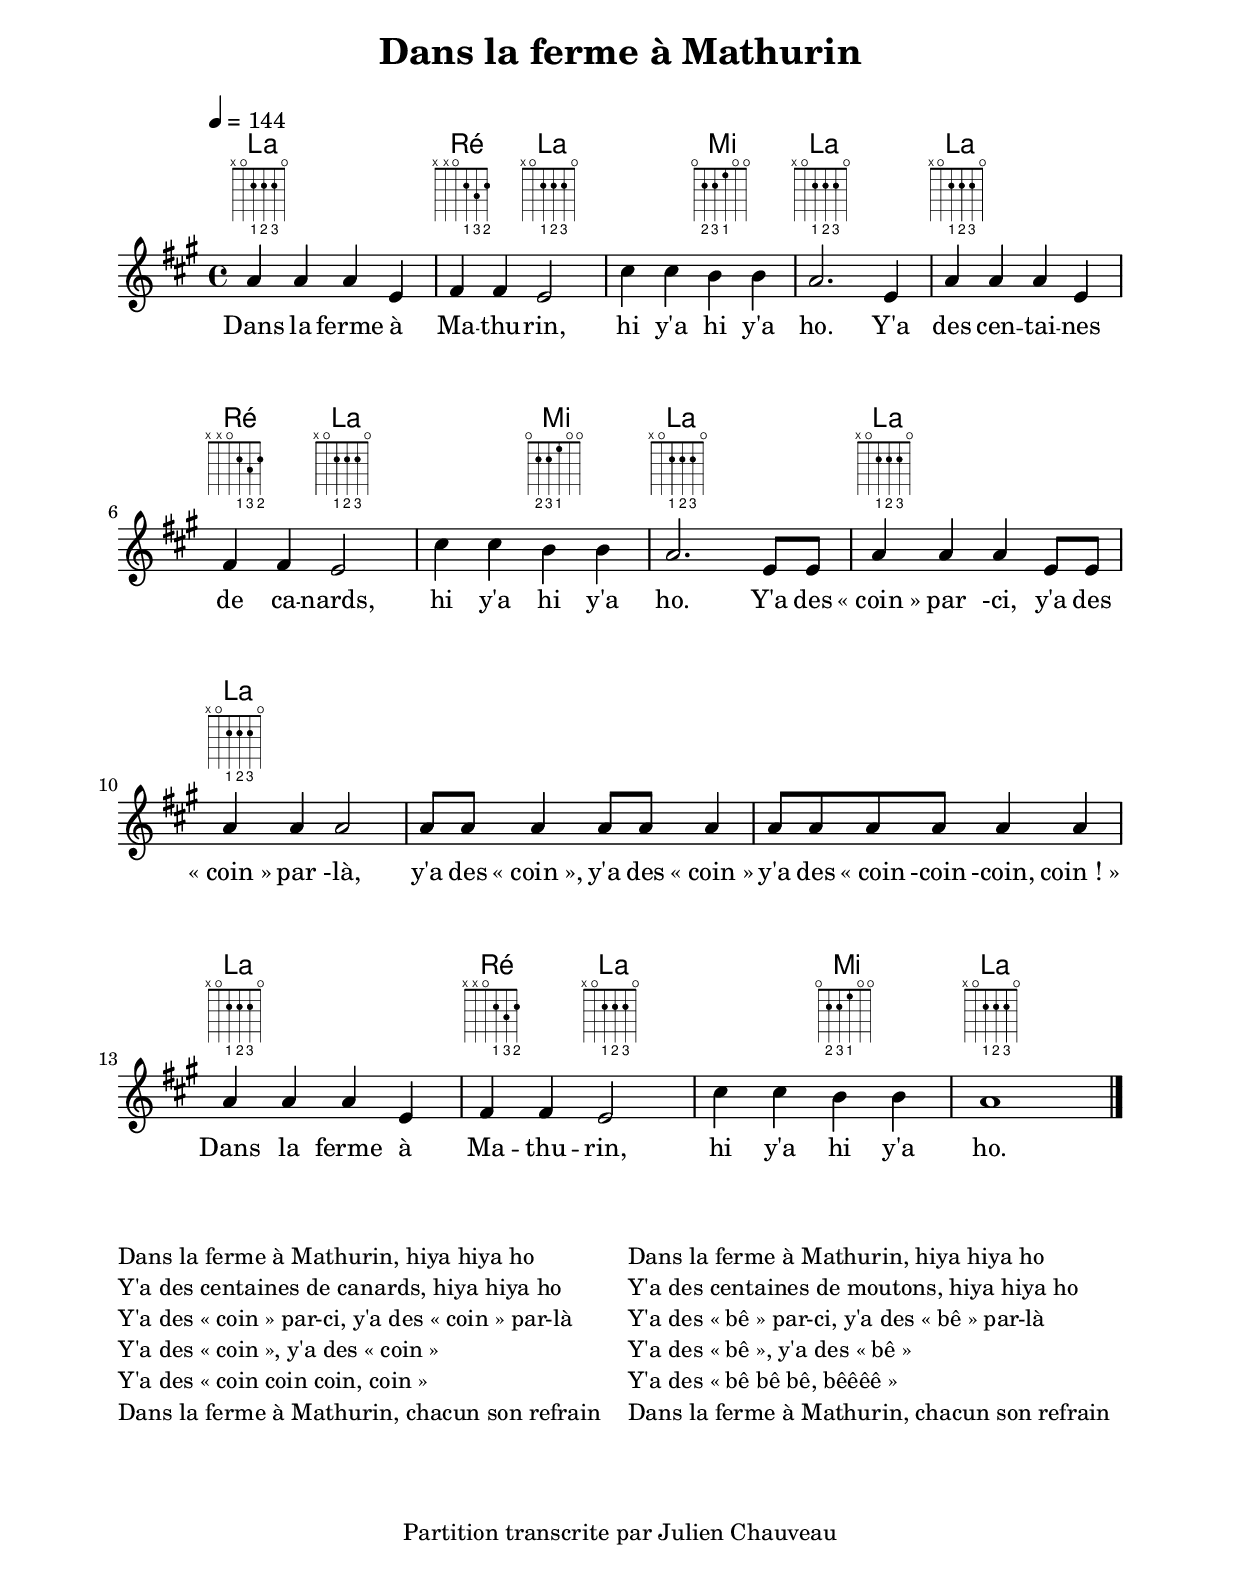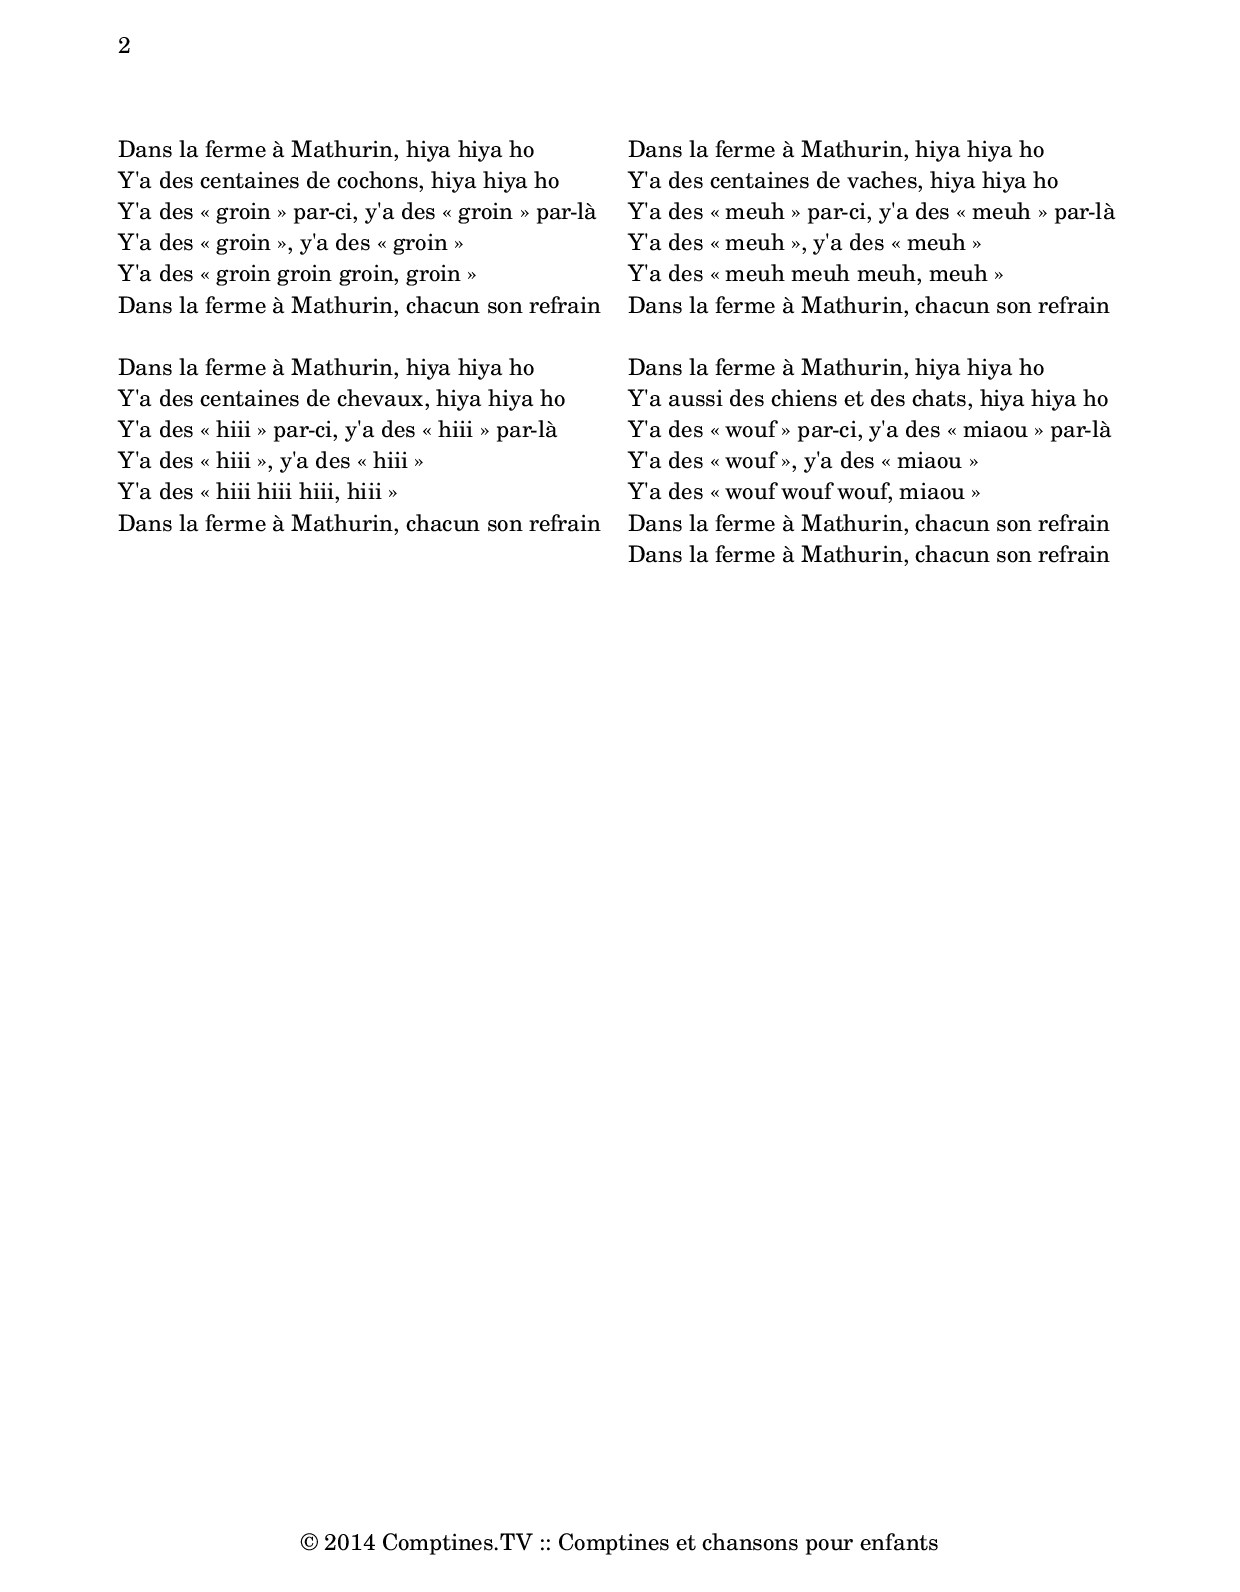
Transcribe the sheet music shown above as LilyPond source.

\include "predefined-guitar-fretboards.ly"

\version "2.18.2"

\pointAndClickOff   % Remove hyperlinks in PDF

\paper {
  top-margin = 2\cm
  bottom-margin = 2\cm
  indent = 0
  line-width = 17.0\cm
  markup-system-spacing =
    #'((basic-distance . 12)
       (minimum-distance . 6)
       (padding . 1)
       (stretchability . 10))
}


\header {
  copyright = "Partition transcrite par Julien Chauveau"
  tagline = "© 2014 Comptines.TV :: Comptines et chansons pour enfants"
}


\header {
  title = "Dans la ferme à Mathurin"
}

harmonies = \chordmode {
  g1 c2 g1 d2 g1
  g1 c2 g1 d2 g1
  g1 g1 s1 s1
  g1 c2 g1 d2 g1
}

\transpose g a

<<
  \chords { \frenchChords \harmonies }
  \new FretBoards \harmonies

  \relative c''
  {
    \clef treble
    \time 4/4
    \tempo 4 = 144
    \key g \major

    g4 g g d e e d2
    b'4 b a a g2.
    d4 g g g d e e d2
    b'4 b a a g2.
    d8 d g4 g g
    d8 d g4 g g2
    g8 g g4 g8 g g4
    g8 g g g g4 g
    g4 g g d e e d2
    b'4 b a a g1

    \bar "|."
  }

  \addlyrics
  {
    % \set stanza = #"1. "
    Dans la ferme à Ma -- thu -- rin,
    hi y'a hi y'a ho.
    Y'a des cen -- tai -- nes de ca -- nards,
    hi y'a hi y'a ho.
    Y'a des « coin » par -ci, y'a des « coin » par -là,
    y'a des « coin », y'a des « coin »
    y'a des « coin -coin -coin, coin ! »
    Dans la ferme à Ma -- thu -- rin,
    hi y'a hi y'a ho.
  }
>>

\markup
{
  \vspace #3

  \column
  {
    "Dans la ferme à Mathurin, hiya hiya ho"
    "Y'a des centaines de canards, hiya hiya ho"
    "Y'a des « coin » par-ci, y'a des « coin » par-là"
    "Y'a des « coin », y'a des « coin »"
    "Y'a des « coin coin coin, coin »"
    "Dans la ferme à Mathurin, chacun son refrain"
    " "
    " "
    " "
  }
  \hspace #2
  \column
  {
    "Dans la ferme à Mathurin, hiya hiya ho"
    "Y'a des centaines de moutons, hiya hiya ho"
    "Y'a des « bê » par-ci, y'a des « bê » par-là"
    "Y'a des « bê », y'a des « bê »"
    "Y'a des « bê bê bê, bêêêê »"
    "Dans la ferme à Mathurin, chacun son refrain"
  }
}

\markup
{
  \vspace #3

  \column
  {
    "Dans la ferme à Mathurin, hiya hiya ho"
    "Y'a des centaines de cochons, hiya hiya ho"
    "Y'a des « groin » par-ci, y'a des « groin » par-là"
    "Y'a des « groin », y'a des « groin »"
    "Y'a des « groin groin groin, groin »"
    "Dans la ferme à Mathurin, chacun son refrain"
    " "
    "Dans la ferme à Mathurin, hiya hiya ho"
    "Y'a des centaines de chevaux, hiya hiya ho"
    "Y'a des « hiii » par-ci, y'a des « hiii » par-là"
    "Y'a des « hiii », y'a des « hiii »"
    "Y'a des « hiii hiii hiii, hiii »"
    "Dans la ferme à Mathurin, chacun son refrain"
  }
  \hspace #2
  \column
  {
    "Dans la ferme à Mathurin, hiya hiya ho"
    "Y'a des centaines de vaches, hiya hiya ho"
    "Y'a des « meuh » par-ci, y'a des « meuh » par-là"
    "Y'a des « meuh », y'a des « meuh »"
    "Y'a des « meuh meuh meuh, meuh »"
    "Dans la ferme à Mathurin, chacun son refrain"
    " "
    "Dans la ferme à Mathurin, hiya hiya ho"
    "Y'a aussi des chiens et des chats, hiya hiya ho"
    "Y'a des « wouf » par-ci, y'a des « miaou » par-là"
    "Y'a des « wouf », y'a des « miaou »"
    "Y'a des « wouf wouf wouf, miaou »"
    "Dans la ferme à Mathurin, chacun son refrain"
    "Dans la ferme à Mathurin, chacun son refrain"
  }
}